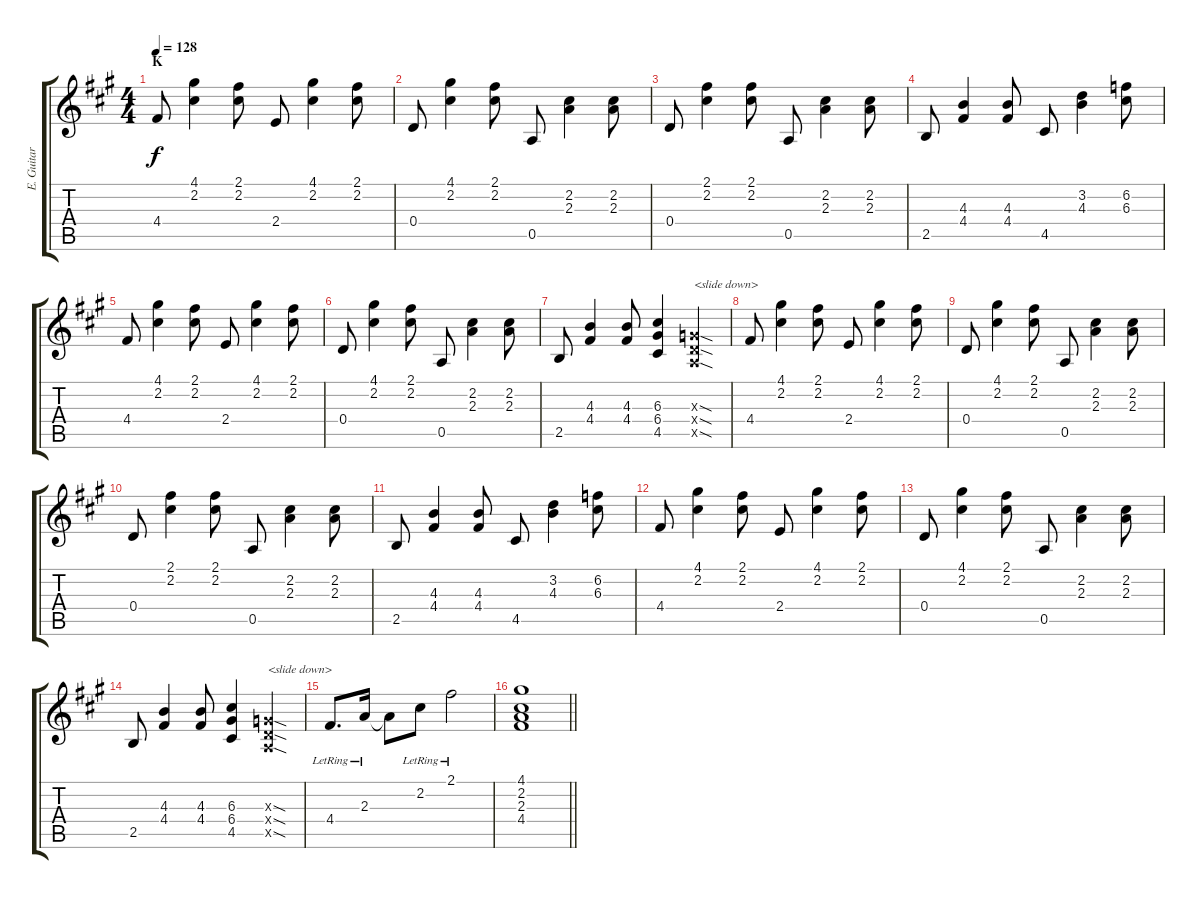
\track ("E. Guitar I" "E. Guitar ") {instrument overdrivenguitar}
\staff {score tabs}
\tuning (E4 B3 G3 D3 A2 E2) {hide}
\ts (4 4)
\section ("" "K")
\tempo 128
\clef g2
\ks a
4.4.8{dy f} (4.1 2.2).4 (2.1 2.2).8 2.4.8 (4.1 2.2).4 (2.1 2.2).8 |
0.4.8 (4.1 2.2).4 (2.1 2.2).8 0.5.8 (2.2 2.3).4 (2.2 2.3).8 |
0.4.8 (2.1 2.2).4 (2.1 2.2).8 0.5.8 (2.2 2.3).4 (2.2 2.3).8 |
2.5.8 (4.3 4.4).4 (4.3 4.4).8 4.5.8 (3.2 4.3).4 (6.2 6.3).8 |
4.4.8 (4.1 2.2).4 (2.1 2.2).8 2.4.8 (4.1 2.2).4 (2.1 2.2).8 |
0.4.8 (4.1 2.2).4 (2.1 2.2).8 0.5.8 (2.2 2.3).4 (2.2 2.3).8 |
2.5.8 (4.3 4.4).4 (4.3 4.4).8 (6.3 6.4 4.5).4 (0.3{sod x} 0.4{sod x} 0.5{sod x}).4{txt "<slide down>"} |
4.4.8 (4.1 2.2).4 (2.1 2.2).8 2.4.8 (4.1 2.2).4 (2.1 2.2).8 |
0.4.8 (4.1 2.2).4 (2.1 2.2).8 0.5.8 (2.2 2.3).4 (2.2 2.3).8 |
0.4.8 (2.1 2.2).4 (2.1 2.2).8 0.5.8 (2.2 2.3).4 (2.2 2.3).8 |
2.5.8 (4.3 4.4).4 (4.3 4.4).8 4.5.8 (3.2 4.3).4 (6.2 6.3).8 |
4.4.8 (4.1 2.2).4 (2.1 2.2).8 2.4.8 (4.1 2.2).4 (2.1 2.2).8 |
0.4.8 (4.1 2.2).4 (2.1 2.2).8 0.5.8 (2.2 2.3).4 (2.2 2.3).8 |
2.5.8 (4.3 4.4).4 (4.3 4.4).8 (6.3 6.4 4.5).4 (0.3{sod x} 0.4{sod x} 0.5{sod x}).4{txt "<slide down>"} |
4.4{lr}.8{d} 2.3{lr}.16 2.3{t}.8 2.2{lr}.8 2.1{lr}.2 |
\barLineRight lightlight
(4.1 2.2 2.3 4.4).1
